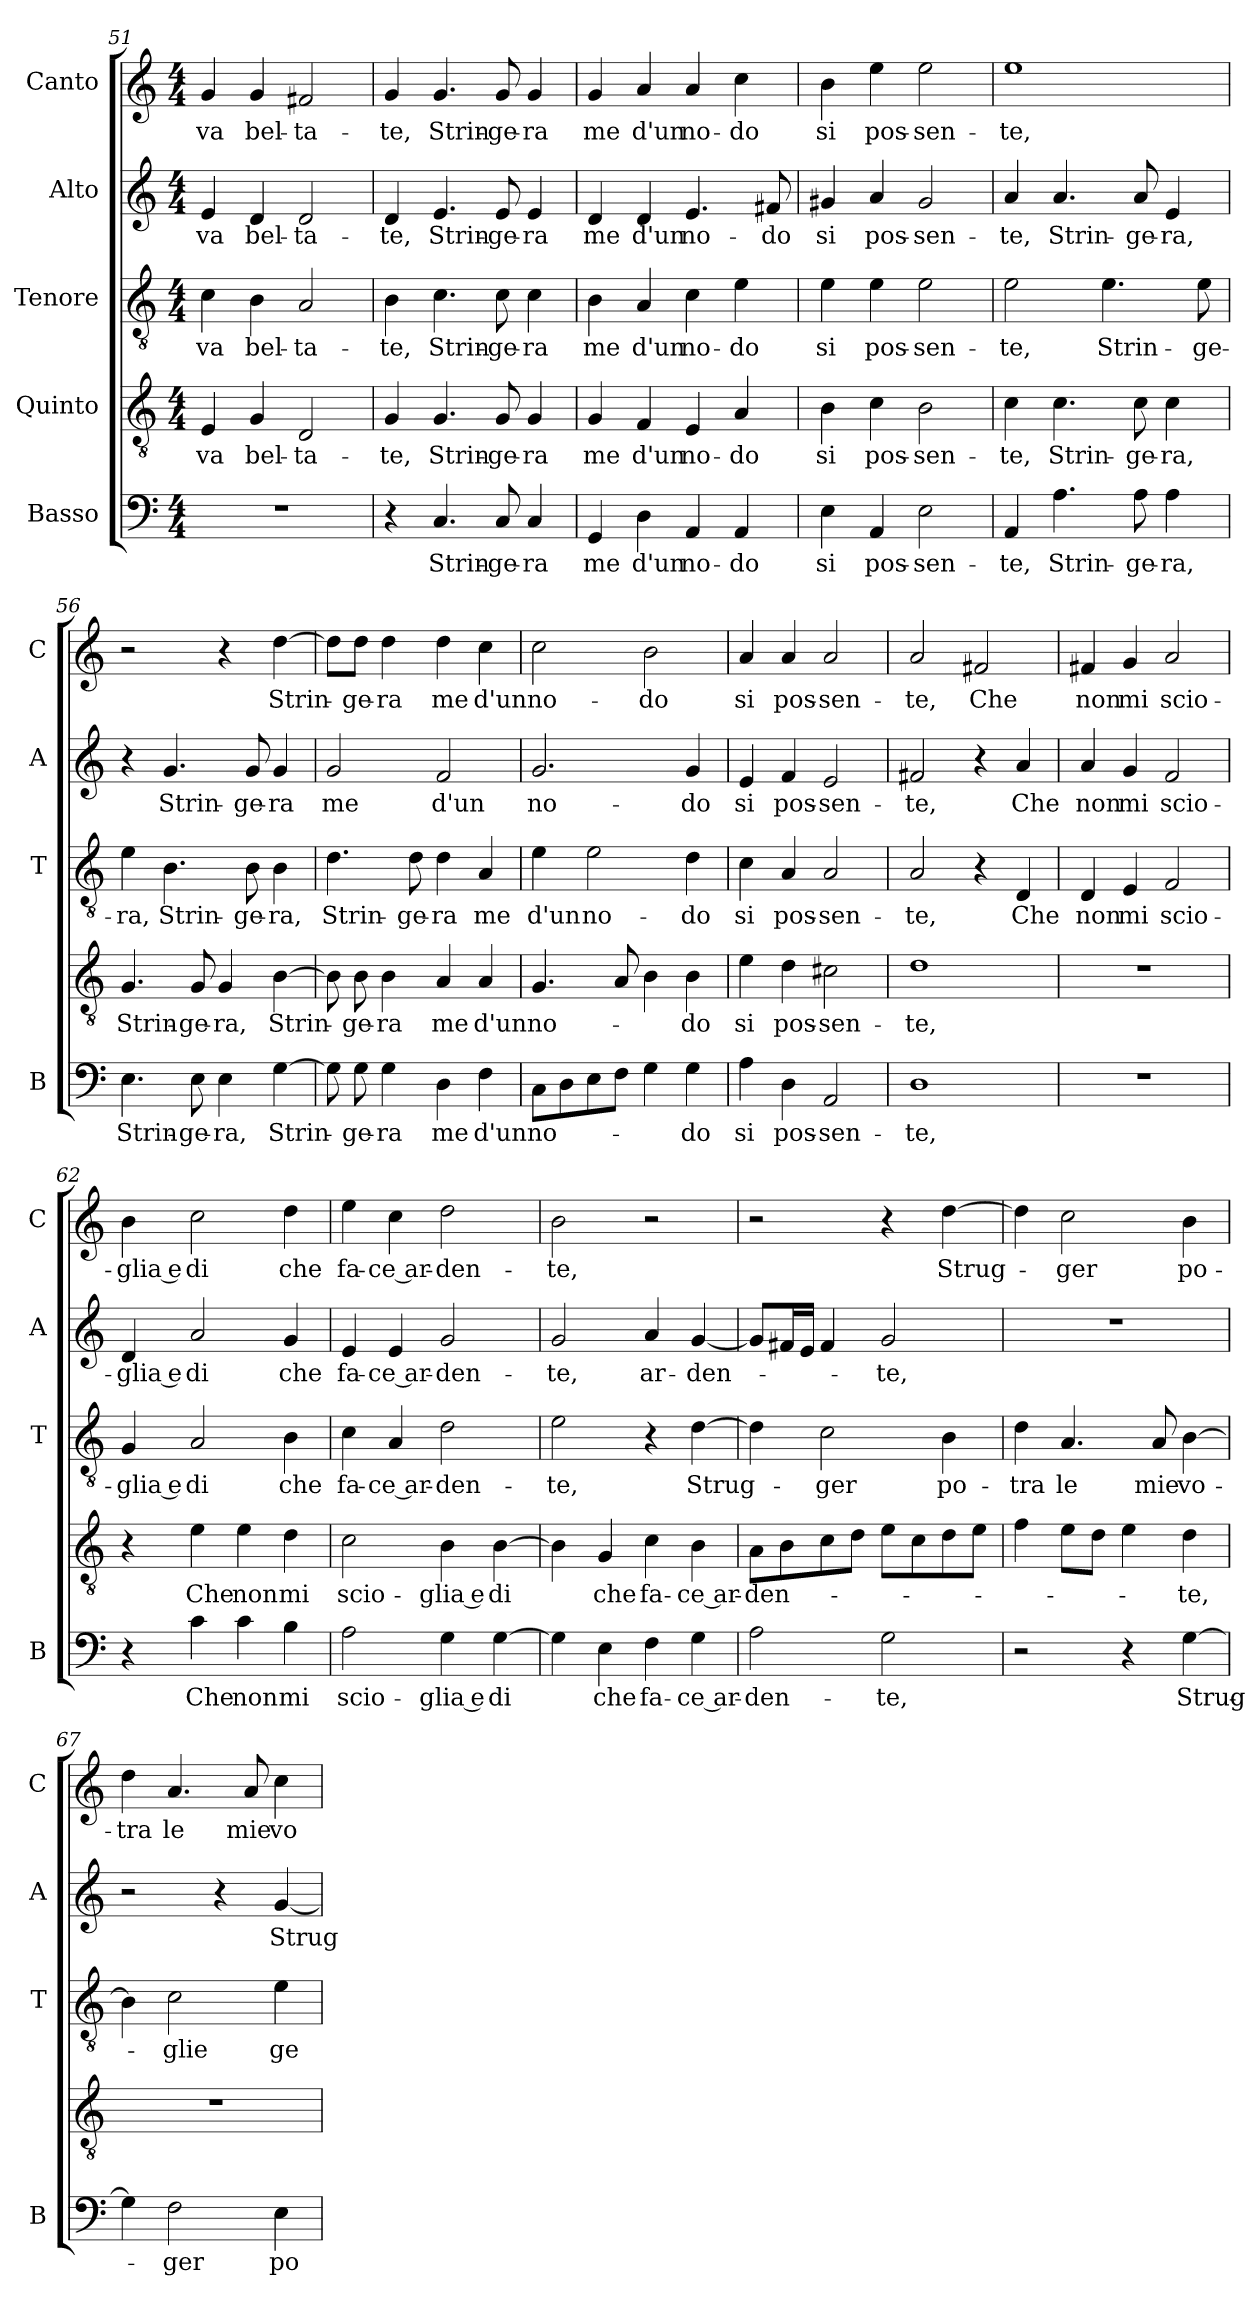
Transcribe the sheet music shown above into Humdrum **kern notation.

**kern	**text	**kern	**text	**kern	**text	**kern	**text	**kern	**text
*part5	*part5	*part4	*part4	*part3	*part3	*part2	*part2	*part1	*part1
*staff5	*staff5	*staff4	*staff4	*staff3	*staff3	*staff2	*staff2	*staff1	*staff1
*I"Basso	*	*I"Quinto	*	*I"Tenore	*	*I"Alto	*	*I"Canto	*
*I'B	*	*	*	*I'T	*	*I'A	*	*I'C	*
*clefF4	*	*clefGv2	*	*clefGv2	*	*clefG2	*	*clefG2	*
*k[]	*	*k[]	*	*k[]	*	*k[]	*	*k[]	*
*C:	*	*C:	*	*C:	*	*C:	*	*C:	*
*M4/4	*	*M4/4	*	*M4/4	*	*M4/4	*	*M4/4	*
=51	=51	=51	=51	=51	=51	=51	=51	=51	=51
!	!	!	!LO:LY:b	!	!LO:LY:b	!	!LO:LY:b	!	!LO:LY:b
1r	.	4E/	-va	4c\	-va	4e/	-va	4g/	-va
!	!	!	!LO:LY:b	!	!LO:LY:b	!	!LO:LY:b	!	!LO:LY:b
.	.	4G/	bel-	4B\	bel-	4d/	bel-	4g/	bel-
!	!	!	!LO:LY:b	!	!LO:LY:b	!	!LO:LY:b	!	!LO:LY:b
.	.	2D/	-ta-	2A/	-ta-	2d/	-ta-	2f#X/	-ta-
=52	=52	=52	=52	=52	=52	=52	=52	=52	=52
!	!	!	!LO:LY:b	!	!LO:LY:b	!	!LO:LY:b	!	!LO:LY:b
4r	.	4G/	-te,	4B\	-te,	4d/	-te,	4g/	-te,
!	!LO:LY:b	!	!LO:LY:b	!	!LO:LY:b	!	!LO:LY:b	!	!LO:LY:b
4.C/	Strin-	4.G/	Strin-	4.c\	Strin-	4.e/	Strin-	4.g/	Strin-
!	!LO:LY:b	!	!LO:LY:b	!	!LO:LY:b	!	!LO:LY:b	!	!LO:LY:b
8C/	-ge-	8G/	-ge-	8c\	-ge-	8e/	-ge-	8g/	-ge-
!	!LO:LY:b	!	!LO:LY:b	!	!LO:LY:b	!	!LO:LY:b	!	!LO:LY:b
4C/	-ra	4G/	-ra	4c\	-ra	4e/	-ra	4g/	-ra
=53	=53	=53	=53	=53	=53	=53	=53	=53	=53
!	!LO:LY:b	!	!LO:LY:b	!	!LO:LY:b	!	!LO:LY:b	!	!LO:LY:b
4GG/	me	4G/	me	4B\	me	4d/	me	4g/	me
!	!LO:LY:b	!	!LO:LY:b	!	!LO:LY:b	!	!LO:LY:b	!	!LO:LY:b
4D\	d'un	4F/	d'un	4A/	d'un	4d/	d'un	4a/	d'un
!	!LO:LY:b	!	!LO:LY:b	!	!LO:LY:b	!	!LO:LY:b	!	!LO:LY:b
4AA/	no-	4E/	no-	4c\	no-	4.e/	no-	4a/	no-
!	!LO:LY:b	!	!LO:LY:b	!	!LO:LY:b	!	!	!	!LO:LY:b
4AA/	-do	4A/	-do	4e\	-do	.	.	4cc\	-do
!	!	!	!	!	!	!	!LO:LY:b	!	!
.	.	.	.	.	.	8f#X/	-do	.	.
!!LO:PB:g=z
=54	=54	=54	=54	=54	=54	=54	=54	=54	=54
!	!LO:LY:b	!	!LO:LY:b	!	!LO:LY:b	!	!LO:LY:b	!	!LO:LY:b
4E\	si	4B\	si	4e\	si	4g#X/	si	4b\	si
!	!LO:LY:b	!	!LO:LY:b	!	!LO:LY:b	!	!LO:LY:b	!	!LO:LY:b
4AA/	pos-	4c\	pos-	4e\	pos-	4a/	pos-	4ee\	pos-
!	!LO:LY:b	!	!LO:LY:b	!	!LO:LY:b	!	!LO:LY:b	!	!LO:LY:b
2E\	-sen-	2B\	-sen-	2e\	-sen-	2g#/	-sen-	2ee\	-sen-
=55	=55	=55	=55	=55	=55	=55	=55	=55	=55
!	!LO:LY:b	!	!LO:LY:b	!	!LO:LY:b	!	!LO:LY:b	!	!LO:LY:b
4AA/	-te,	4c\	-te,	2e\	-te,	4a/	-te,	1ee	-te,
!	!LO:LY:b	!	!LO:LY:b	!	!	!	!LO:LY:b	!	!
4.A\	Strin-	4.c\	Strin-	.	.	4.a/	Strin-	.	.
!	!	!	!	!	!LO:LY:b	!	!	!	!
.	.	.	.	4.e\	Strin-	.	.	.	.
!	!LO:LY:b	!	!LO:LY:b	!	!	!	!LO:LY:b	!	!
8A\	-ge-	8c\	-ge-	.	.	8a/	-ge-	.	.
!	!LO:LY:b	!	!LO:LY:b	!	!	!	!LO:LY:b	!	!
4A\	-ra,	4c\	-ra,	.	.	4e/	-ra,	.	.
!	!	!	!	!	!LO:LY:b	!	!	!	!
.	.	.	.	8e\	-ge-	.	.	.	.
=56	=56	=56	=56	=56	=56	=56	=56	=56	=56
!	!LO:LY:b	!	!LO:LY:b	!	!LO:LY:b	!	!	!	!
4.E\	Strin-	4.G/	Strin-	4e\	-ra,	4r	.	2r	.
!	!	!	!	!	!LO:LY:b	!	!LO:LY:b	!	!
.	.	.	.	4.B\	Strin-	4.g/	Strin-	.	.
!	!LO:LY:b	!	!LO:LY:b	!	!	!	!	!	!
8E\	-ge-	8G/	-ge-	.	.	.	.	.	.
!	!LO:LY:b	!	!LO:LY:b	!	!	!	!	!	!
4E\	-ra,	4G/	-ra,	.	.	.	.	4r	.
!	!	!	!	!	!LO:LY:b	!	!LO:LY:b	!	!
.	.	.	.	8B\	-ge-	8g/	-ge-	.	.
!	!LO:LY:b	!	!LO:LY:b	!	!LO:LY:b	!	!LO:LY:b	!	!LO:LY:b
[4G\	Strin-	[4B\	Strin-	4B\	-ra,	4g/	-ra	[4dd\	Strin-
=57	=57	=57	=57	=57	=57	=57	=57	=57	=57
!	!	!	!	!	!LO:LY:b	!	!LO:LY:b	!	!
8G\]	.	8B\]	.	4.d\	Strin-	2g/	me	8dd\L]	.
!	!LO:LY:b	!	!LO:LY:b	!	!	!	!	!	!LO:LY:b
8G\	-ge-	8B\	-ge-	.	.	.	.	8dd\J	-ge-
!	!LO:LY:b	!	!LO:LY:b	!	!	!	!	!	!LO:LY:b
4G\	-ra	4B\	-ra	.	.	.	.	4dd\	-ra
!	!	!	!	!	!LO:LY:b	!	!	!	!
.	.	.	.	8d\	-ge-	.	.	.	.
!	!LO:LY:b	!	!LO:LY:b	!	!LO:LY:b	!	!LO:LY:b	!	!LO:LY:b
4D\	me	4A/	me	4d\	-ra	2f/	d'un	4dd\	me
!	!LO:LY:b	!	!LO:LY:b	!	!LO:LY:b	!	!	!	!LO:LY:b
4F\	d'un	4A/	d'un	4A/	me	.	.	4cc\	d'un
=58	=58	=58	=58	=58	=58	=58	=58	=58	=58
!	!LO:LY:b	!	!LO:LY:b	!	!LO:LY:b	!	!LO:LY:b	!	!LO:LY:b
8C\L	no-	4.G/	no-	4e\	d'un	2.g/	no-	2cc\	no-
8D\	.	.	.	.	.	.	.	.	.
!	!	!	!	!	!LO:LY:b	!	!	!	!
8E\	.	.	.	2e\	no-	.	.	.	.
8F\J	.	8A/	.	.	.	.	.	.	.
!	!	!	!	!	!	!	!	!	!LO:LY:b
4G\	.	4B\	.	.	.	.	.	2b\	-do
!	!LO:LY:b	!	!LO:LY:b	!	!LO:LY:b	!	!LO:LY:b	!	!
4G\	-do	4B\	-do	4d\	-do	4g/	-do	.	.
=59	=59	=59	=59	=59	=59	=59	=59	=59	=59
!	!LO:LY:b	!	!LO:LY:b	!	!LO:LY:b	!	!LO:LY:b	!	!LO:LY:b
4A\	si	4e\	si	4c\	si	4e/	si	4a/	si
!	!LO:LY:b	!	!LO:LY:b	!	!LO:LY:b	!	!LO:LY:b	!	!LO:LY:b
4D\	pos-	4d\	pos-	4A/	pos-	4f/	pos-	4a/	pos-
!	!LO:LY:b	!	!LO:LY:b	!	!LO:LY:b	!	!LO:LY:b	!	!LO:LY:b
2AA/	-sen-	2c#X\	-sen-	2A/	-sen-	2e/	-sen-	2a/	-sen-
!!LO:LB:g=z
=60	=60	=60	=60	=60	=60	=60	=60	=60	=60
!	!LO:LY:b	!	!LO:LY:b	!	!LO:LY:b	!	!LO:LY:b	!	!LO:LY:b
1D	-te,	1d	-te,	2A/	-te,	2f#X/	-te,	2a/	-te,
!	!	!	!	!	!	!	!	!	!LO:LY:b
.	.	.	.	4r	.	4r	.	2f#X/	Che
!	!	!	!	!	!LO:LY:b	!	!LO:LY:b	!	!
.	.	.	.	4D/	Che	4a/	Che	.	.
=61	=61	=61	=61	=61	=61	=61	=61	=61	=61
!	!	!	!	!	!LO:LY:b	!	!LO:LY:b	!	!LO:LY:b
1r	.	1r	.	4D/	non	4a/	non	4f#X/	non
!	!	!	!	!	!LO:LY:b	!	!LO:LY:b	!	!LO:LY:b
.	.	.	.	4E/	mi	4g/	mi	4g/	mi
!	!	!	!	!	!LO:LY:b	!	!LO:LY:b	!	!LO:LY:b
.	.	.	.	2F/	scio-	2f/	scio-	2a/	scio-
=62	=62	=62	=62	=62	=62	=62	=62	=62	=62
!	!	!	!	!	!LO:LY:b	!	!LO:LY:b	!	!LO:LY:b
4r	.	4r	.	4G/	-glia e	4d/	-glia e	4b\	-glia e
!	!LO:LY:b	!	!LO:LY:b	!	!LO:LY:b	!	!LO:LY:b	!	!LO:LY:b
4c\	Che	4e\	Che	2A/	di	2a/	di	2cc\	di
!	!LO:LY:b	!	!LO:LY:b	!	!	!	!	!	!
4c\	non	4e\	non	.	.	.	.	.	.
!	!LO:LY:b	!	!LO:LY:b	!	!LO:LY:b	!	!LO:LY:b	!	!LO:LY:b
4B\	mi	4d\	mi	4B\	che	4g/	che	4dd\	che
=63	=63	=63	=63	=63	=63	=63	=63	=63	=63
!	!LO:LY:b	!	!LO:LY:b	!	!LO:LY:b	!	!LO:LY:b	!	!LO:LY:b
2A\	scio-	2c\	scio-	4c\	fa-	4e/	fa-	4ee\	fa-
!	!	!	!	!	!LO:LY:b	!	!LO:LY:b	!	!LO:LY:b
.	.	.	.	4A/	-ce ar-	4e/	-ce ar-	4cc\	-ce ar-
!	!LO:LY:b	!	!LO:LY:b	!	!LO:LY:b	!	!LO:LY:b	!	!LO:LY:b
4G\	-glia e	4B\	-glia e	2d\	-den-	2g/	-den-	2dd\	-den-
!	!LO:LY:b	!	!LO:LY:b	!	!	!	!	!	!
[4G\	di	[4B\	di	.	.	.	.	.	.
=64	=64	=64	=64	=64	=64	=64	=64	=64	=64
!	!	!	!	!	!LO:LY:b	!	!LO:LY:b	!	!LO:LY:b
4G\]	.	4B\]	.	2e\	-te,	2g/	-te,	2b\	-te,
!	!LO:LY:b	!	!LO:LY:b	!	!	!	!	!	!
4E\	che	4G/	che	.	.	.	.	.	.
!	!LO:LY:b	!	!LO:LY:b	!	!	!	!LO:LY:b	!	!
4F\	fa-	4c\	fa-	4r	.	4a/	ar-	2r	.
!	!LO:LY:b	!	!LO:LY:b	!	!LO:LY:b	!	!LO:LY:b	!	!
4G\	-ce ar-	4B\	-ce ar-	[4d\	Strug-	[4g/	-den-	.	.
=65	=65	=65	=65	=65	=65	=65	=65	=65	=65
!	!LO:LY:b	!	!LO:LY:b	!	!	!	!	!	!
2A\	-den-	8A\L	-den-	4d\]	.	8g/L]	.	2r	.
.	.	8B\	.	.	.	16f#X/L	.	.	.
.	.	.	.	.	.	16e/JJ	.	.	.
!	!	!	!	!	!LO:LY:b	!	!	!	!
.	.	8c\	.	2c\	-ger	4f#/	.	.	.
.	.	8d\J	.	.	.	.	.	.	.
!	!LO:LY:b	!	!	!	!	!	!LO:LY:b	!	!
2G\	-te,	8e\L	.	.	.	2g/	-te,	4r	.
.	.	8c\	.	.	.	.	.	.	.
!	!	!	!	!	!LO:LY:b	!	!	!	!LO:LY:b
.	.	8d\	.	4B\	po-	.	.	[4dd\	Strug-
.	.	8e\J	.	.	.	.	.	.	.
!!LO:LB:g=z
=66	=66	=66	=66	=66	=66	=66	=66	=66	=66
!	!	!	!	!	!LO:LY:b	!	!	!	!
2r	.	4f\	.	4d\	-tra	1r	.	4dd\]	.
!	!	!	!	!	!LO:LY:b	!	!	!	!LO:LY:b
.	.	8e\L	.	4.A/	le	.	.	2cc\	-ger
.	.	8d\J	.	.	.	.	.	.	.
4r	.	4e\	.	.	.	.	.	.	.
!	!	!	!	!	!LO:LY:b	!	!	!	!
.	.	.	.	8A/	mie	.	.	.	.
!	!LO:LY:b	!	!LO:LY:b	!	!LO:LY:b	!	!	!	!LO:LY:b
[4G\	Strug-	4d\	-te,	[4B\	vo-	.	.	4b\	po-
=67	=67	=67	=67	=67	=67	=67	=67	=67	=67
!	!	!	!	!	!	!	!	!	!LO:LY:b
4G\]	.	1r	.	4B\]	.	2r	.	4dd\	-tra
!	!LO:LY:b	!	!	!	!LO:LY:b	!	!	!	!LO:LY:b
2F\	-ger	.	.	2c\	-glie	.	.	4.a/	le
.	.	.	.	.	.	4r	.	.	.
!	!	!	!	!	!	!	!	!	!LO:LY:b
.	.	.	.	.	.	.	.	8a/	mie
!	!LO:LY:b	!	!	!	!LO:LY:b	!	!LO:LY:b	!	!LO:LY:b
4E\	po-	.	.	4e\	ge-	[4g/	Strug-	4cc\	vo-
=	=	=	=	=	=	=	=	=	=
*-	*-	*-	*-	*-	*-	*-	*-	*-	*-
